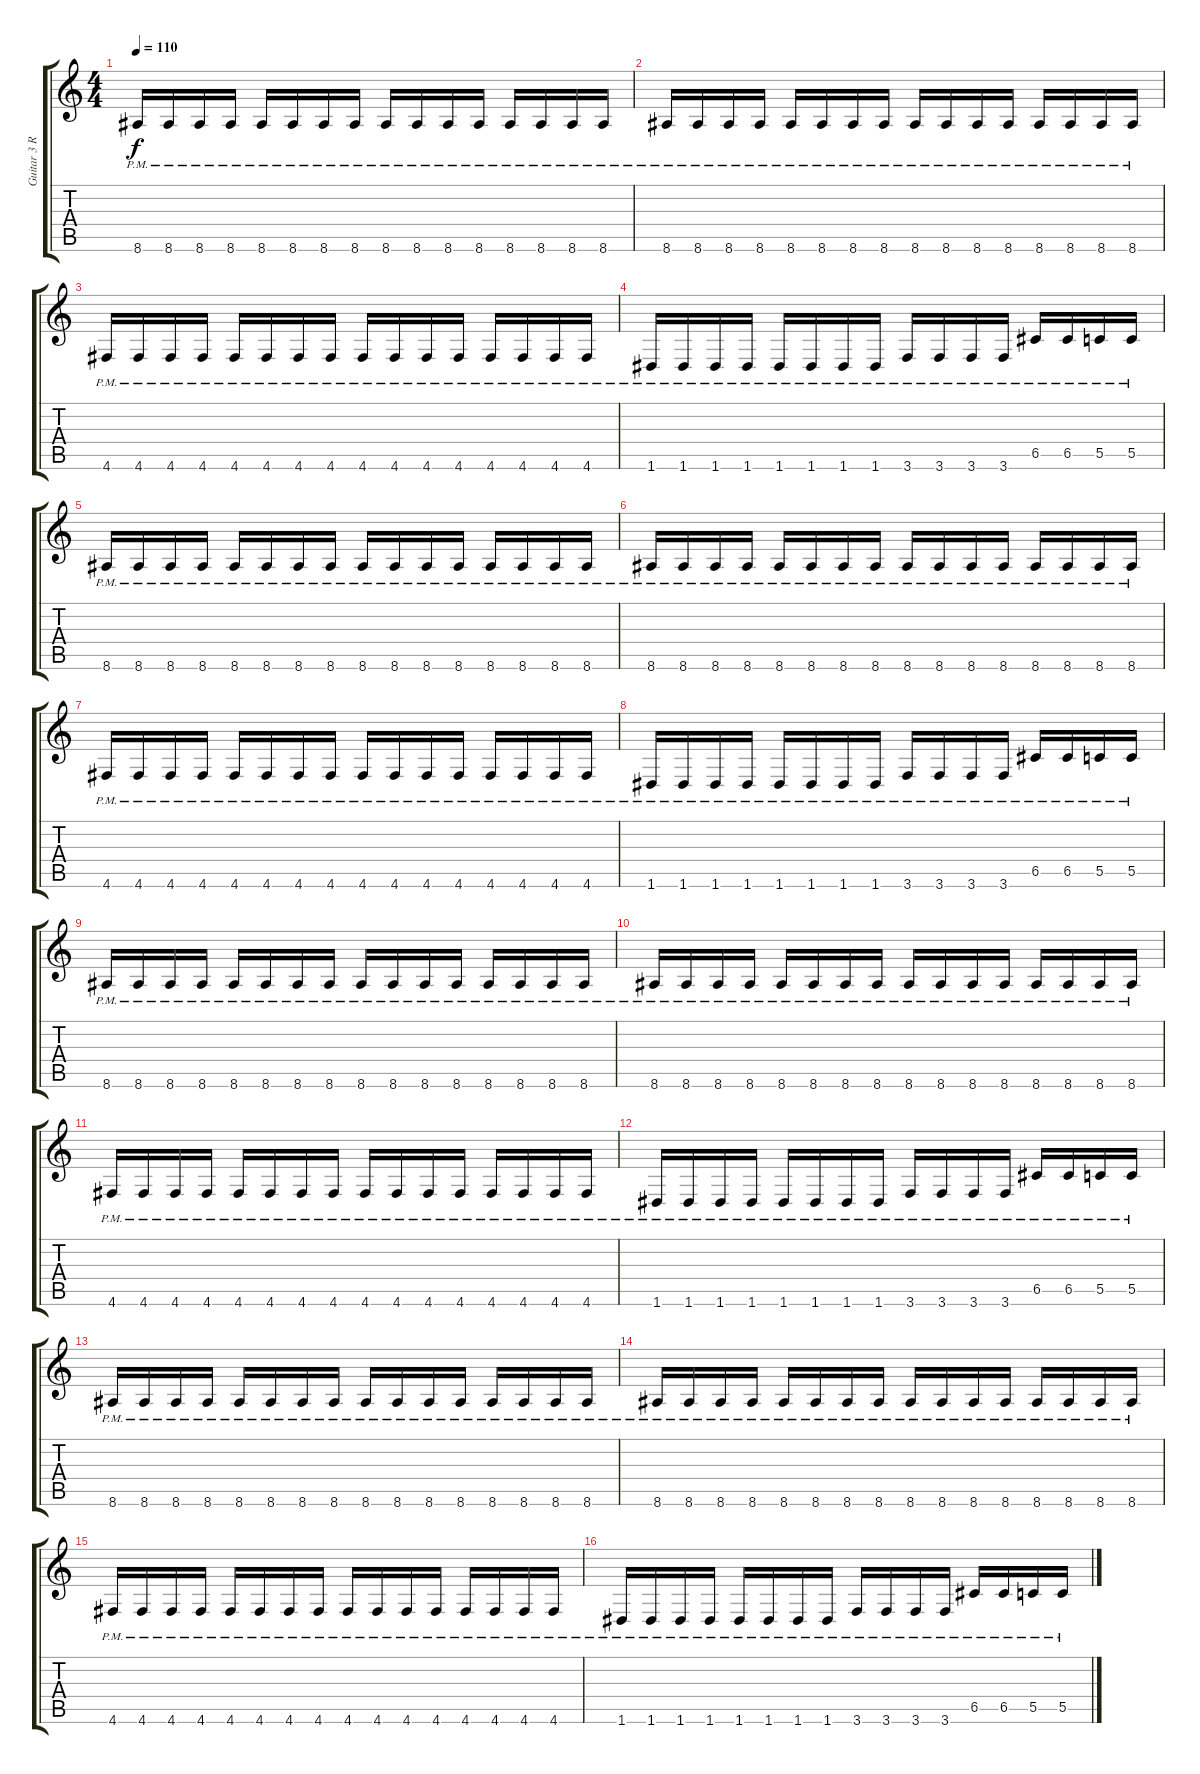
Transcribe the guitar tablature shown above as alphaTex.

\track ("Guitar 3 Rythm and Chords" "Guitar 3 R") {instrument distortionguitar}
\staff {score tabs}
\tuning (D4 A3 F3 C3 G2 D2) {hide}
\ts (4 4)
\tempo 110
\clef g2
\ks c
8.6{pm}.16{dy f} 8.6{pm}.16 8.6{pm}.16 8.6{pm}.16 8.6{pm}.16 8.6{pm}.16 8.6{pm}.16 8.6{pm}.16 8.6{pm}.16 8.6{pm}.16 8.6{pm}.16 8.6{pm}.16 8.6{pm}.16 8.6{pm}.16 8.6{pm}.16 8.6{pm}.16 |
8.6{pm}.16 8.6{pm}.16 8.6{pm}.16 8.6{pm}.16 8.6{pm}.16 8.6{pm}.16 8.6{pm}.16 8.6{pm}.16 8.6{pm}.16 8.6{pm}.16 8.6{pm}.16 8.6{pm}.16 8.6{pm}.16 8.6{pm}.16 8.6{pm}.16 8.6{pm}.16 |
4.6{pm}.16 4.6{pm}.16 4.6{pm}.16 4.6{pm}.16 4.6{pm}.16 4.6{pm}.16 4.6{pm}.16 4.6{pm}.16 4.6{pm}.16 4.6{pm}.16 4.6{pm}.16 4.6{pm}.16 4.6{pm}.16 4.6{pm}.16 4.6{pm}.16 4.6{pm}.16 |
1.6{pm}.16 1.6{pm}.16 1.6{pm}.16 1.6{pm}.16 1.6{pm}.16 1.6{pm}.16 1.6{pm}.16 1.6{pm}.16 3.6{pm}.16 3.6{pm}.16 3.6{pm}.16 3.6{pm}.16 6.5{pm}.16 6.5{pm}.16 5.5{pm}.16 5.5{pm}.16 |
8.6{pm}.16 8.6{pm}.16 8.6{pm}.16 8.6{pm}.16 8.6{pm}.16 8.6{pm}.16 8.6{pm}.16 8.6{pm}.16 8.6{pm}.16 8.6{pm}.16 8.6{pm}.16 8.6{pm}.16 8.6{pm}.16 8.6{pm}.16 8.6{pm}.16 8.6{pm}.16 |
8.6{pm}.16 8.6{pm}.16 8.6{pm}.16 8.6{pm}.16 8.6{pm}.16 8.6{pm}.16 8.6{pm}.16 8.6{pm}.16 8.6{pm}.16 8.6{pm}.16 8.6{pm}.16 8.6{pm}.16 8.6{pm}.16 8.6{pm}.16 8.6{pm}.16 8.6{pm}.16 |
4.6{pm}.16 4.6{pm}.16 4.6{pm}.16 4.6{pm}.16 4.6{pm}.16 4.6{pm}.16 4.6{pm}.16 4.6{pm}.16 4.6{pm}.16 4.6{pm}.16 4.6{pm}.16 4.6{pm}.16 4.6{pm}.16 4.6{pm}.16 4.6{pm}.16 4.6{pm}.16 |
1.6{pm}.16 1.6{pm}.16 1.6{pm}.16 1.6{pm}.16 1.6{pm}.16 1.6{pm}.16 1.6{pm}.16 1.6{pm}.16 3.6{pm}.16 3.6{pm}.16 3.6{pm}.16 3.6{pm}.16 6.5{pm}.16 6.5{pm}.16 5.5{pm}.16 5.5{pm}.16 |
8.6{pm}.16 8.6{pm}.16 8.6{pm}.16 8.6{pm}.16 8.6{pm}.16 8.6{pm}.16 8.6{pm}.16 8.6{pm}.16 8.6{pm}.16 8.6{pm}.16 8.6{pm}.16 8.6{pm}.16 8.6{pm}.16 8.6{pm}.16 8.6{pm}.16 8.6{pm}.16 |
8.6{pm}.16 8.6{pm}.16 8.6{pm}.16 8.6{pm}.16 8.6{pm}.16 8.6{pm}.16 8.6{pm}.16 8.6{pm}.16 8.6{pm}.16 8.6{pm}.16 8.6{pm}.16 8.6{pm}.16 8.6{pm}.16 8.6{pm}.16 8.6{pm}.16 8.6{pm}.16 |
4.6{pm}.16 4.6{pm}.16 4.6{pm}.16 4.6{pm}.16 4.6{pm}.16 4.6{pm}.16 4.6{pm}.16 4.6{pm}.16 4.6{pm}.16 4.6{pm}.16 4.6{pm}.16 4.6{pm}.16 4.6{pm}.16 4.6{pm}.16 4.6{pm}.16 4.6{pm}.16 |
1.6{pm}.16 1.6{pm}.16 1.6{pm}.16 1.6{pm}.16 1.6{pm}.16 1.6{pm}.16 1.6{pm}.16 1.6{pm}.16 3.6{pm}.16 3.6{pm}.16 3.6{pm}.16 3.6{pm}.16 6.5{pm}.16 6.5{pm}.16 5.5{pm}.16 5.5{pm}.16 |
8.6{pm}.16 8.6{pm}.16 8.6{pm}.16 8.6{pm}.16 8.6{pm}.16 8.6{pm}.16 8.6{pm}.16 8.6{pm}.16 8.6{pm}.16 8.6{pm}.16 8.6{pm}.16 8.6{pm}.16 8.6{pm}.16 8.6{pm}.16 8.6{pm}.16 8.6{pm}.16 |
8.6{pm}.16 8.6{pm}.16 8.6{pm}.16 8.6{pm}.16 8.6{pm}.16 8.6{pm}.16 8.6{pm}.16 8.6{pm}.16 8.6{pm}.16 8.6{pm}.16 8.6{pm}.16 8.6{pm}.16 8.6{pm}.16 8.6{pm}.16 8.6{pm}.16 8.6{pm}.16 |
4.6{pm}.16 4.6{pm}.16 4.6{pm}.16 4.6{pm}.16 4.6{pm}.16 4.6{pm}.16 4.6{pm}.16 4.6{pm}.16 4.6{pm}.16 4.6{pm}.16 4.6{pm}.16 4.6{pm}.16 4.6{pm}.16 4.6{pm}.16 4.6{pm}.16 4.6{pm}.16 |
1.6{pm}.16 1.6{pm}.16 1.6{pm}.16 1.6{pm}.16 1.6{pm}.16 1.6{pm}.16 1.6{pm}.16 1.6{pm}.16 3.6{pm}.16 3.6{pm}.16 3.6{pm}.16 3.6{pm}.16 6.5{pm}.16 6.5{pm}.16 5.5{pm}.16 5.5{pm}.16
